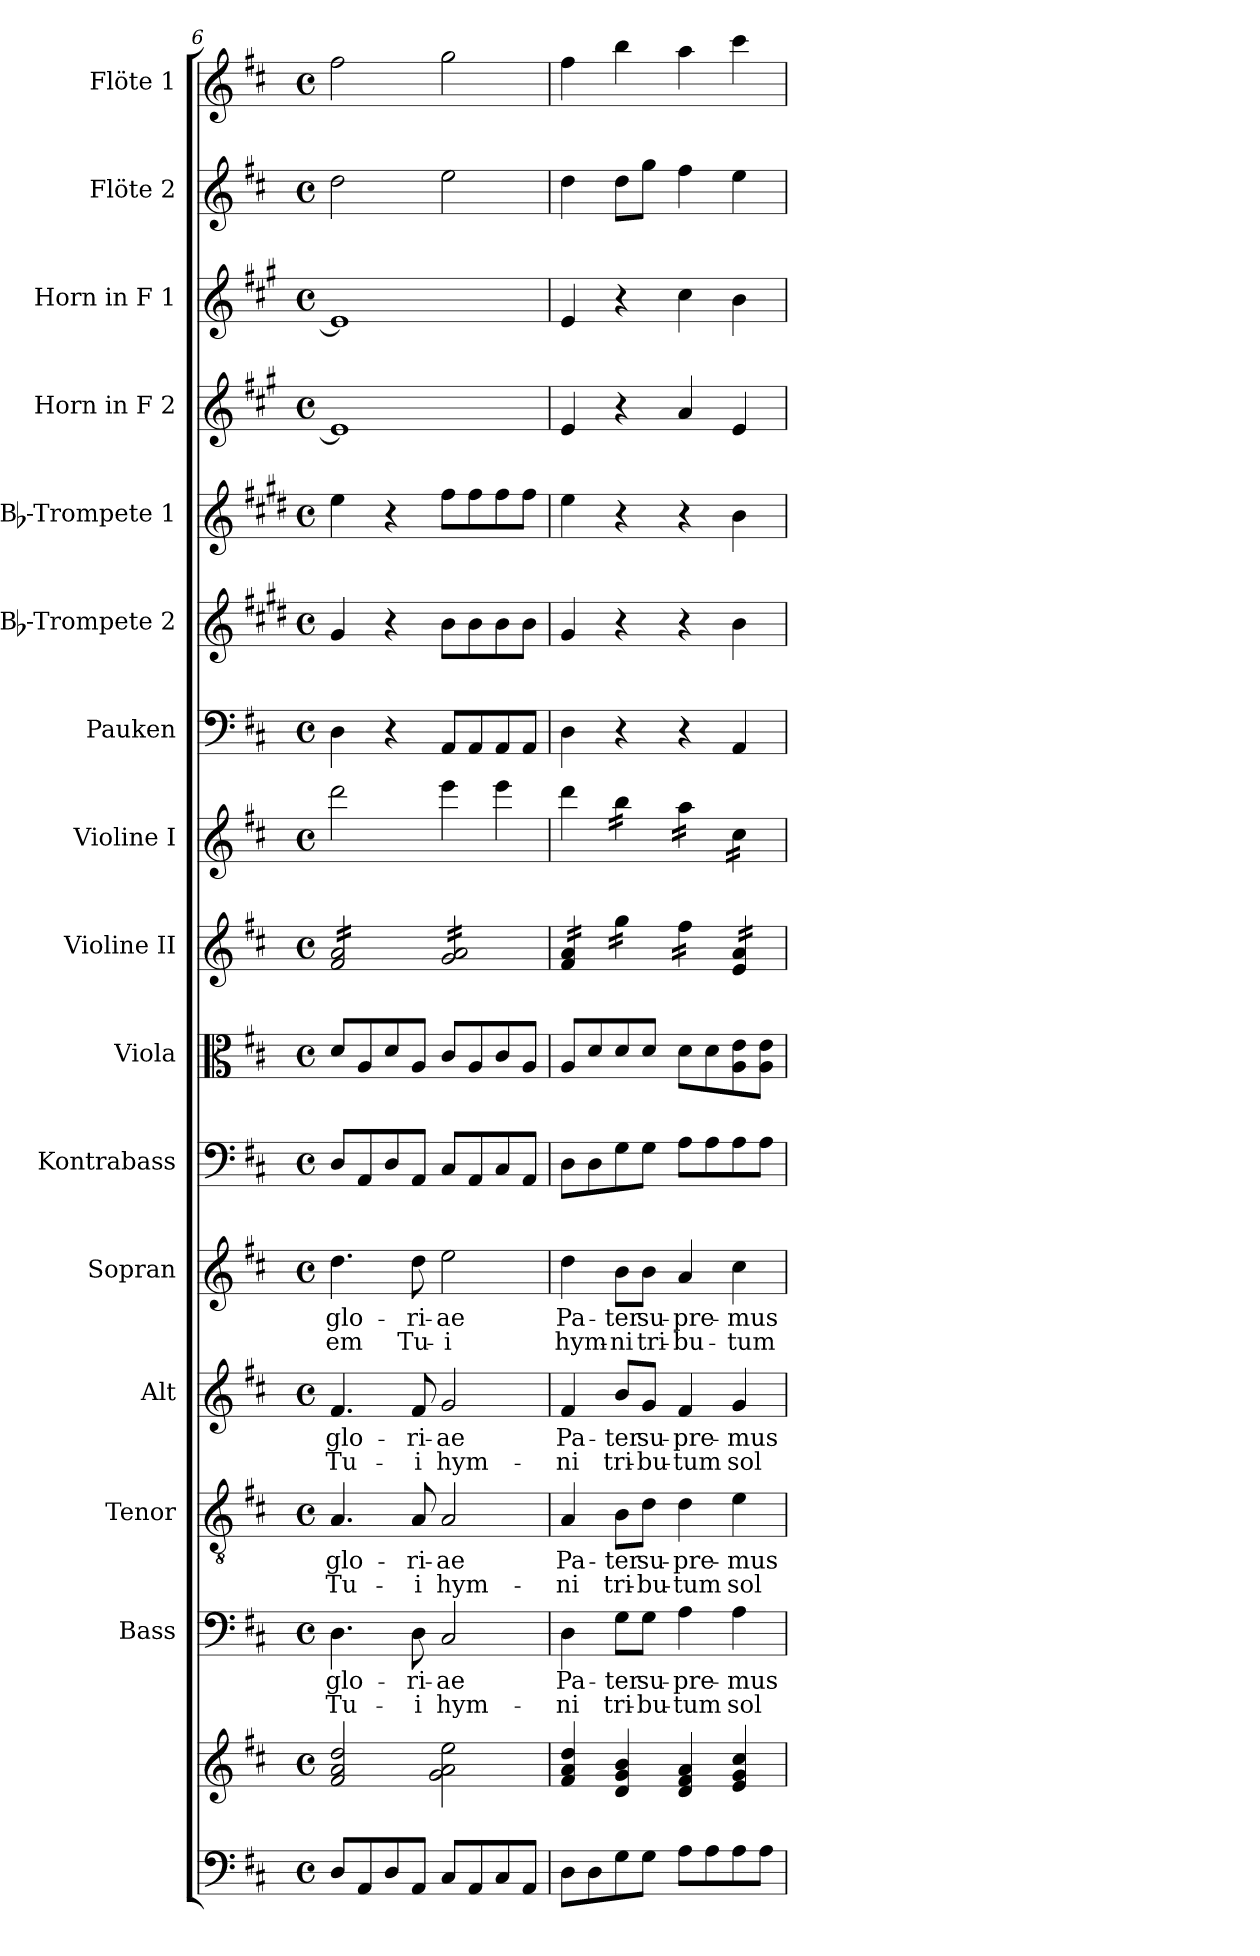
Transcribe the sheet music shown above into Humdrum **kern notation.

**kern	**kern	**kern	**text	**text	**kern	**text	**text	**kern	**text	**text	**kern	**text	**text	**kern	**kern	**kern	**kern	**kern	**kern	**kern	**kern	**kern	**kern	**kern
*part16	*part16	*part15	*part15	*part15	*part14	*part14	*part14	*part13	*part13	*part13	*part12	*part12	*part12	*part11	*part10	*part9	*part8	*part7	*part6	*part5	*part4	*part3	*part2	*part1
*staff17	*staff16	*staff15	*staff15	*staff15	*staff14	*staff14	*staff14	*staff13	*staff13	*staff13	*staff12	*staff12	*staff12	*staff11	*staff10	*staff9	*staff8	*staff7	*staff6	*staff5	*staff4	*staff3	*staff2	*staff1
*	*	*I"Bass	*	*	*I"Tenor	*	*	*I"Alt	*	*	*I"Sopran	*	*	*I"Kontrabass	*I"Viola	*I"Violine II	*I"Violine I	*I"Pauken	*I"Bb-Trompete 2	*I"Bb-Trompete 1	*I"Horn in F 2	*I"Horn in F 1	*I"Flöte 2	*I"Flöte 1
*	*	*I'B.	*	*	*I'T.	*	*	*I'A.	*	*	*I'S.	*	*	*I'Kb.	*I'Vla.	*I'Vl. II	*I'Vl. I	*I'Pk.	*I'Bb Trp. 2	*I'Bb Trp. 1	*	*	*I'Fl. 2	*I'Fl. 1
*clefF4	*clefG2	*clefF4	*	*	*clefGv2	*	*	*clefG2	*	*	*clefG2	*	*	*clefF4	*clefC3	*clefG2	*clefG2	*clefF4	*clefG2	*clefG2	*clefG2	*clefG2	*clefG2	*clefG2
*	*	*	*	*	*	*	*	*	*	*	*	*	*	*ITrd7c12	*	*	*	*	*ITrd1c2	*ITrd1c2	*ITrd4c7	*ITrd4c7	*	*
*k[f#c#]	*k[f#c#]	*k[f#c#]	*	*	*k[f#c#]	*	*	*k[f#c#]	*	*	*k[f#c#]	*	*	*k[f#c#]	*k[f#c#]	*k[f#c#]	*k[f#c#]	*k[f#c#]	*k[f#c#]	*k[f#c#]	*k[f#c#]	*k[f#c#]	*k[f#c#]	*k[f#c#]
*D:	*D:	*D:	*	*	*D:	*	*	*D:	*	*	*D:	*	*	*D:	*D:	*D:	*D:	*D:	*D:	*D:	*D:	*D:	*D:	*D:
*M4/4	*M4/4	*M4/4	*	*	*M4/4	*	*	*M4/4	*	*	*M4/4	*	*	*M4/4	*M4/4	*M4/4	*M4/4	*M4/4	*M4/4	*M4/4	*M4/4	*M4/4	*M4/4	*M4/4
*met(c)	*met(c)	*met(c)	*	*	*met(c)	*	*	*met(c)	*	*	*met(c)	*	*	*met(c)	*met(c)	*met(c)	*met(c)	*met(c)	*met(c)	*met(c)	*met(c)	*met(c)	*met(c)	*met(c)
=6	=6	=6	=6	=6	=6	=6	=6	=6	=6	=6	=6	=6	=6	=6	=6	=6	=6	=6	=6	=6	=6	=6	=6	=6
!	!	!	!LO:LY:b	!LO:LY:b	!	!LO:LY:b	!LO:LY:b	!	!LO:LY:b	!LO:LY:b	!	!LO:LY:b	!LO:LY:b	!	!	!	!	!	!	!	!	!	!	!
*	*	*	*	*	*	*	*	*	*	*	*	*	*	*	*	*tremolo	*	*	*	*	*	*	*	*
8D/L	2f#/ 2a/ 2dd/	4.D\	glo-	Tu-	4.A/	glo-	Tu-	4.f#/	glo-	Tu-	4.dd\	glo-	-em	8DD/L	8d/L	16f#/ 16a/LL	2ddd\	4D\	4f#/	4dd\	1A]	1A]	2dd\	2ff#\
.	.	.	.	.	.	.	.	.	.	.	.	.	.	.	.	16f#/ 16a/	.	.	.	.	.	.	.	.
8AA/	.	.	.	.	.	.	.	.	.	.	.	.	.	8AAA/	8A/	16f#/ 16a/	.	.	.	.	.	.	.	.
.	.	.	.	.	.	.	.	.	.	.	.	.	.	.	.	16f#/ 16a/	.	.	.	.	.	.	.	.
8D/	.	.	.	.	.	.	.	.	.	.	.	.	.	8DD/	8d/	16f#/ 16a/	.	4r	4r	4r	.	.	.	.
.	.	.	.	.	.	.	.	.	.	.	.	.	.	.	.	16f#/ 16a/	.	.	.	.	.	.	.	.
!	!	!	!LO:LY:b	!LO:LY:b	!	!LO:LY:b	!LO:LY:b	!	!LO:LY:b	!LO:LY:b	!	!LO:LY:b	!LO:LY:b	!	!	!	!	!	!	!	!	!	!	!
8AA/J	.	8D\	-ri-	-i	8A/	-ri-	-i	8f#/	-ri-	-i	8dd\	-ri-	Tu-	8AAA/J	8A/J	16f#/ 16a/	.	.	.	.	.	.	.	.
.	.	.	.	.	.	.	.	.	.	.	.	.	.	.	.	16f#/ 16a/JJ	.	.	.	.	.	.	.	.
!	!	!	!LO:LY:b	!LO:LY:b	!	!LO:LY:b	!LO:LY:b	!	!LO:LY:b	!LO:LY:b	!	!LO:LY:b	!LO:LY:b	!	!	!	!	!	!	!	!	!	!	!
8C#/L	2g\ 2a\ 2ee\	2C#/	-ae	hym-	2A/	-ae	hym-	2g/	-ae	hym-	2ee\	-ae	-i	8CC#/L	8c#/L	16g/ 16a/LL	4eee\	8AA/L	8a\L	8ee\L	.	.	2ee\	2gg\
.	.	.	.	.	.	.	.	.	.	.	.	.	.	.	.	16g/ 16a/	.	.	.	.	.	.	.	.
8AA/	.	.	.	.	.	.	.	.	.	.	.	.	.	8AAA/	8A/	16g/ 16a/	.	8AA/	8a\	8ee\	.	.	.	.
.	.	.	.	.	.	.	.	.	.	.	.	.	.	.	.	16g/ 16a/	.	.	.	.	.	.	.	.
8C#/	.	.	.	.	.	.	.	.	.	.	.	.	.	8CC#/	8c#/	16g/ 16a/	4eee\	8AA/	8a\	8ee\	.	.	.	.
.	.	.	.	.	.	.	.	.	.	.	.	.	.	.	.	16g/ 16a/	.	.	.	.	.	.	.	.
8AA/J	.	.	.	.	.	.	.	.	.	.	.	.	.	8AAA/J	8A/J	16g/ 16a/	.	8AA/J	8a\J	8ee\J	.	.	.	.
.	.	.	.	.	.	.	.	.	.	.	.	.	.	.	.	16g/ 16a/JJ	.	.	.	.	.	.	.	.
!!LO:PB:g=z
=7	=7	=7	=7	=7	=7	=7	=7	=7	=7	=7	=7	=7	=7	=7	=7	=7	=7	=7	=7	=7	=7	=7	=7	=7
!	!	!	!LO:LY:b	!LO:LY:b	!	!LO:LY:b	!LO:LY:b	!	!LO:LY:b	!LO:LY:b	!	!LO:LY:b	!LO:LY:b	!	!	!	!	!	!	!	!	!	!	!
8D\L	4f#/ 4a/ 4dd/	4D\	Pa-	-ni	4A/	Pa-	-ni	4f#/	Pa-	-ni	4dd\	Pa-	hym-	8DD\L	8A/L	16f#/ 16a/LL	4ddd\	4D\	4f#/	4dd\	4A/	4A/	4dd\	4ff#\
.	.	.	.	.	.	.	.	.	.	.	.	.	.	.	.	16f#/ 16a/	.	.	.	.	.	.	.	.
8D\	.	.	.	.	.	.	.	.	.	.	.	.	.	8DD\	8d/	16f#/ 16a/	.	.	.	.	.	.	.	.
.	.	.	.	.	.	.	.	.	.	.	.	.	.	.	.	16f#/ 16a/JJ	.	.	.	.	.	.	.	.
!	!	!	!LO:LY:b	!LO:LY:b	!	!LO:LY:b	!LO:LY:b	!	!LO:LY:b	!LO:LY:b	!	!LO:LY:b	!LO:LY:b	!	!	!	!	!	!	!	!	!	!	!
*	*	*	*	*	*	*	*	*	*	*	*	*	*	*	*	*	*tremolo	*	*	*	*	*	*	*
8G\	4d/ 4g/ 4b/	8G\L	-ter	tri-	8B\L	-ter	tri-	8b/L	-ter	tri-	8b\L	-ter	-ni	8GG\	8d/	16gg\LL	16bb\LL	4r	4r	4r	4r	4r	8dd\L	4bb\
.	.	.	.	.	.	.	.	.	.	.	.	.	.	.	.	16gg\	16bb\	.	.	.	.	.	.	.
!	!	!	!LO:LY:b	!LO:LY:b	!	!LO:LY:b	!LO:LY:b	!	!LO:LY:b	!LO:LY:b	!	!LO:LY:b	!LO:LY:b	!	!	!	!	!	!	!	!	!	!	!
8G\J	.	8G\J	su-	-bu-	8d\J	su-	-bu-	8g/J	su-	-bu-	8b\J	su-	tri-	8GG\J	8d/J	16gg\	16bb\	.	.	.	.	.	8gg\J	.
.	.	.	.	.	.	.	.	.	.	.	.	.	.	.	.	16gg\JJ	16bb\JJ	.	.	.	.	.	.	.
!	!	!	!LO:LY:b	!LO:LY:b	!	!LO:LY:b	!LO:LY:b	!	!LO:LY:b	!LO:LY:b	!	!LO:LY:b	!LO:LY:b	!	!	!	!	!	!	!	!	!	!	!
8A\L	4d/ 4f#/ 4a/	4A\	-pre-	-tum	4d\	-pre-	-tum	4f#/	-pre-	-tum	4a/	-pre-	-bu-	8AA\L	8d\L	16ff#\LL	16aa\LL	4r	4r	4r	4d/	4f#\	4ff#\	4aa\
.	.	.	.	.	.	.	.	.	.	.	.	.	.	.	.	16ff#\	16aa\	.	.	.	.	.	.	.
8A\	.	.	.	.	.	.	.	.	.	.	.	.	.	8AA\	8d\	16ff#\	16aa\	.	.	.	.	.	.	.
.	.	.	.	.	.	.	.	.	.	.	.	.	.	.	.	16ff#\JJ	16aa\JJ	.	.	.	.	.	.	.
!	!	!	!LO:LY:b	!LO:LY:b	!	!LO:LY:b	!LO:LY:b	!	!LO:LY:b	!LO:LY:b	!	!LO:LY:b	!LO:LY:b	!	!	!	!	!	!	!	!	!	!	!
8A\	4e/ 4g/ 4cc#/	4A\	-mus	sol-	4e\	-mus	sol-	4g/	-mus	sol-	4cc#\	-mus	-tum	8AA\	8A\ 8e\	16e/ 16a/LL	16cc#\LL	4AA/	4a\	4a\	4A/	4e\	4ee\	4ccc#\
.	.	.	.	.	.	.	.	.	.	.	.	.	.	.	.	16e/ 16a/	16cc#\	.	.	.	.	.	.	.
8A\J	.	.	.	.	.	.	.	.	.	.	.	.	.	8AA\J	8A\ 8e\J	16e/ 16a/	16cc#\	.	.	.	.	.	.	.
.	.	.	.	.	.	.	.	.	.	.	.	.	.	.	.	16e/ 16a/JJ	16cc#\JJ	.	.	.	.	.	.	.
*	*	*	*	*	*	*	*	*	*	*	*	*	*	*	*	*	*Xtremolo	*	*	*	*	*	*	*
*	*	*	*	*	*	*	*	*	*	*	*	*	*	*	*	*Xtremolo	*	*	*	*	*	*	*	*
=	=	=	=	=	=	=	=	=	=	=	=	=	=	=	=	=	=	=	=	=	=	=	=	=
*-	*-	*-	*-	*-	*-	*-	*-	*-	*-	*-	*-	*-	*-	*-	*-	*-	*-	*-	*-	*-	*-	*-	*-	*-
